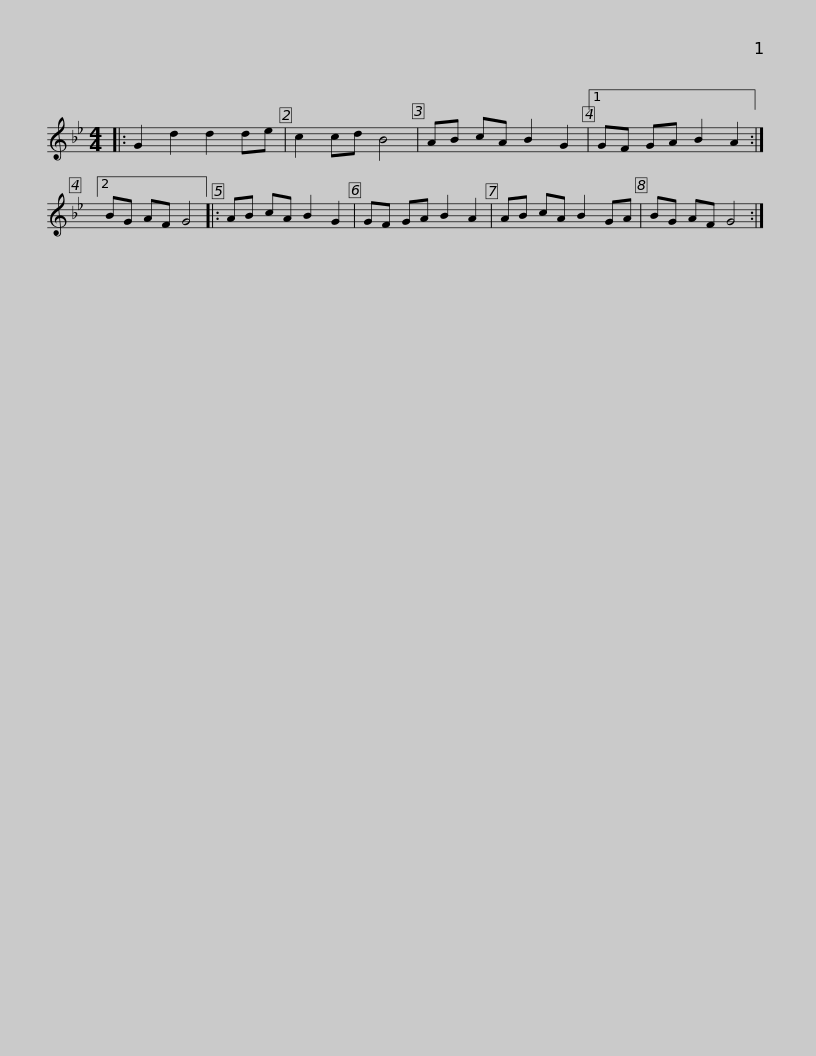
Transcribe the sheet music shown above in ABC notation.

X:1
L:1/8
M:4/4
I:linebreak $
K:Gmin
V:1 treble
V:1
|: G2 d2 d2 de | c2 cd B4 | AB cA B2 G2 |1 GF GA B2 A2 :|2 BG AF G4 |: %5
 AB cA B2 G2 | GF GA B2 A2 |$ AB cA B2 GA | BG AF G4 :| %9
